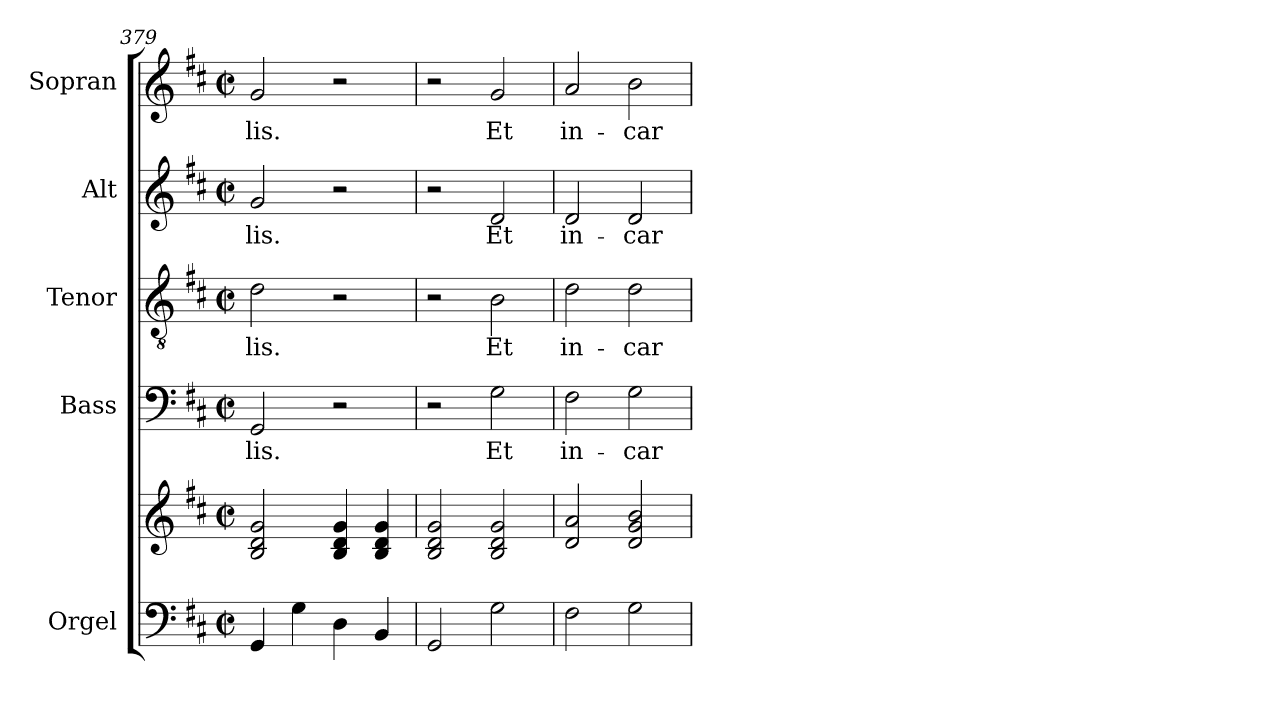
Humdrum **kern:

**kern	**kern	**kern	**text	**kern	**text	**kern	**text	**kern	**text
*part5	*part5	*part4	*part4	*part3	*part3	*part2	*part2	*part1	*part1
*staff6	*staff5	*staff4	*staff4	*staff3	*staff3	*staff2	*staff2	*staff1	*staff1
*I"Orgel	*	*I"Bass	*	*I"Tenor	*	*I"Alt	*	*I"Sopran	*
*I'Org.	*	*I'B.	*	*I'T.	*	*I'A.	*	*I'S.	*
*clefF4	*clefG2	*clefF4	*	*clefGv2	*	*clefG2	*	*clefG2	*
*k[f#c#]	*k[f#c#]	*k[f#c#]	*	*k[f#c#]	*	*k[f#c#]	*	*k[f#c#]	*
*D:	*D:	*D:	*	*D:	*	*D:	*	*D:	*
*M2/2	*M2/2	*M2/2	*	*M2/2	*	*M2/2	*	*M2/2	*
*met(c|)	*met(c|)	*met(c|)	*	*met(c|)	*	*met(c|)	*	*met(c|)	*
=379	=379	=379	=379	=379	=379	=379	=379	=379	=379
!	!	!	!LO:LY:b	!	!LO:LY:b	!	!LO:LY:b	!	!LO:LY:b
4GG/	2B/ 2d/ 2g/	2GG/	-lis.	2d\	-lis.	2g/	-lis.	2g/	-lis.
4G\	.	.	.	.	.	.	.	.	.
4D\	4B/ 4d/ 4g/	2r	.	2r	.	2r	.	2r	.
4BB/	4B/ 4d/ 4g/	.	.	.	.	.	.	.	.
=380	=380	=380	=380	=380	=380	=380	=380	=380	=380
2GG/	2B/ 2d/ 2g/	2r	.	2r	.	2r	.	2r	.
!	!	!	!LO:LY:b	!	!LO:LY:b	!	!LO:LY:b	!	!LO:LY:b
2G\	2B/ 2d/ 2g/	2G\	Et	2B\	Et	2d/	Et	2g/	Et
=381	=381	=381	=381	=381	=381	=381	=381	=381	=381
!	!	!	!LO:LY:b	!	!LO:LY:b	!	!LO:LY:b	!	!LO:LY:b
2F#\	2d/ 2a/	2F#\	in-	2d\	in-	2d/	in-	2a/	in-
!	!	!	!LO:LY:b	!	!LO:LY:b	!	!LO:LY:b	!	!LO:LY:b
2G\	2d/ 2g/ 2b/	2G\	-car-	2d\	-car-	2d/	-car-	2b\	-car-
=	=	=	=	=	=	=	=	=	=
*-	*-	*-	*-	*-	*-	*-	*-	*-	*-
